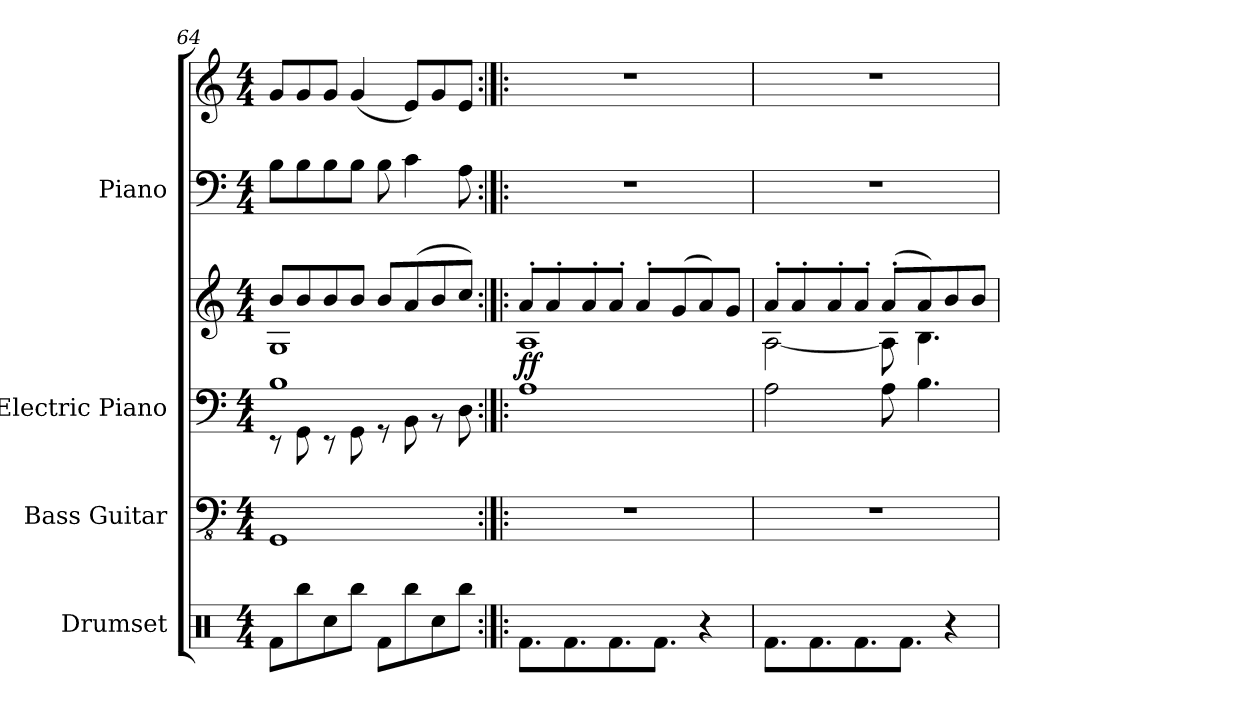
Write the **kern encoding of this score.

**kern	**kern	**kern	**kern	**dynam	**kern	**kern
*part4	*part3	*part2	*part2	*part2	*part1	*part1
*staff6	*staff5	*staff4	*staff3	*staff3/4	*staff2	*staff1
*I"Drumset	*I"Bass Guitar	*I"Electric Piano	*	*	*I"Piano	*
*I'Drs.	*I'B. Guit.	*I'El. Pno.	*	*	*I'Pno.	*
*clefX	*clefFv4	*clefF4	*clefG2	*	*clefF4	*clefG2
*k[]	*k[]	*k[]	*k[]	*	*k[]	*k[]
*M4/4	*M4/4	*M4/4	*M4/4	*	*M4/4	*M4/4
=64	=64	=64	=64	=64	=64	=64
*	*	*^	*^	*	*	*
8Rf\L	1GGG	1B	8r	8b/L	1G	.	8B\L	8g/L
8Rbb\	.	.	8GG\	8b/	.	.	8B\	8g/
8Rcc\	.	.	8r	8b/	.	.	8B\	8g/J
8Rbb\J	.	.	8GG\	8b/J	.	.	8B\J	(4g/
8Rf\L	.	.	8r	8b/L	.	.	8B\	.
8Rbb\	.	.	8BB\	(8a/	.	.	4c\	8e/L)
8Rcc\	.	.	8r	8b/	.	.	.	8g/
8Rbb\J	.	.	8D\	8cc/J)	.	.	8A\	8e/J
=65:|!|:	=65:|!|:	=65:|!|:	=65:|!|:	=65:|!|:	=65:|!|:	=65:|!|:	=65:|!|:	=65:|!|:
!	!	!	!	!	!	!LO:DY:b	!	!
*	*	*v	*v	*	*	*	*	*
8.Rf\L	1r	1A	8a'/L	1A	ff	1r	1r
.	.	.	8a'/	.	.	.	.
8.Rf\	.	.	.	.	.	.	.
.	.	.	8a'/	.	.	.	.
8.Rf\	.	.	8a'/J	.	.	.	.
.	.	.	8a'/L	.	.	.	.
8.Rf\J	.	.	.	.	.	.	.
.	.	.	(8g/	.	.	.	.
4r	.	.	8a/)	.	.	.	.
.	.	.	8g/J	.	.	.	.
=66	=66	=66	=66	=66	=66	=66	=66
8.Rf\L	1r	2A\	8a'/L	[2A\	.	1r	1r
.	.	.	8a'/	.	.	.	.
8.Rf\	.	.	.	.	.	.	.
.	.	.	8a'/	.	.	.	.
8.Rf\	.	.	8a'/J	.	.	.	.
.	.	8A\	(8a'/L	8A\]	.	.	.
8.Rf\J	.	.	.	.	.	.	.
.	.	4.B\	8a/)	4.B\	.	.	.
4r	.	.	8b/	.	.	.	.
.	.	.	8b/J	.	.	.	.
*	*	*	*v	*v	*	*	*
=	=	=	=	=	=	=
*-	*-	*-	*-	*-	*-	*-
